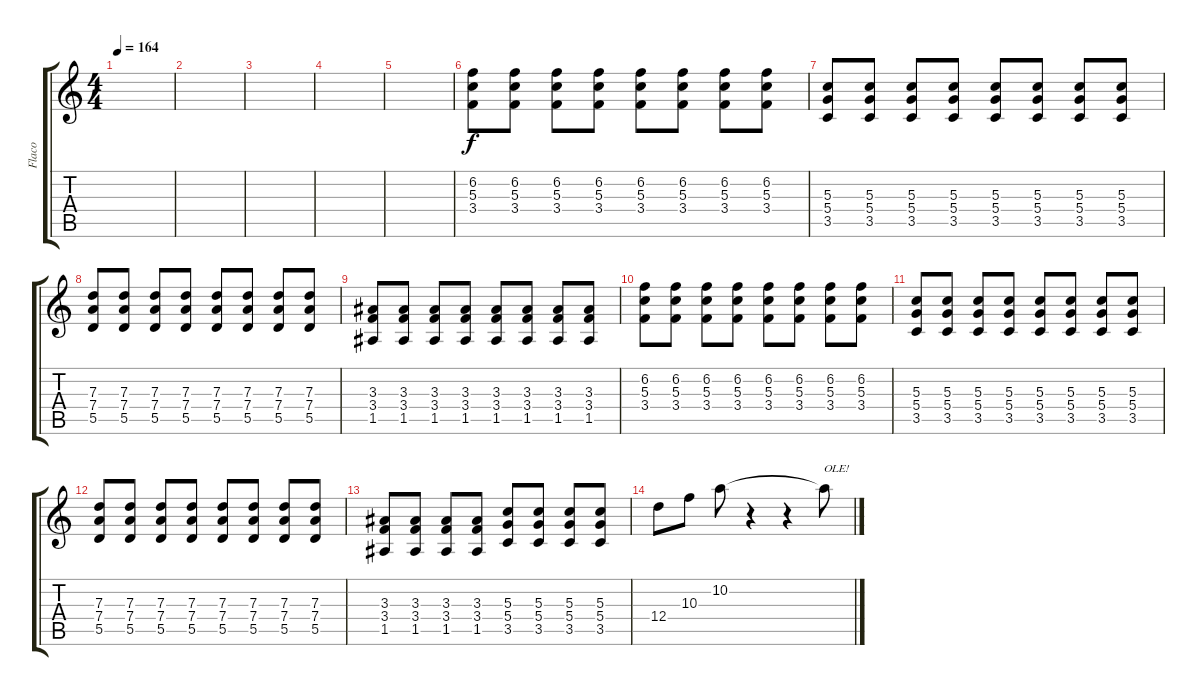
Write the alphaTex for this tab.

\track ("Flaco" "Flaco") {instrument distortionguitar}
\staff {score tabs}
\tuning (E4 B3 G3 D3 A2 E2) {hide}
\ts (4 4)
\tempo 164
\clef g2
\ks c
|
|
|
|
|
(6.2 5.3 3.4).8{dy f volume 11} (6.2 5.3 3.4).8 (6.2 5.3 3.4).8 (6.2 5.3 3.4).8 (6.2 5.3 3.4).8 (6.2 5.3 3.4).8 (6.2 5.3 3.4).8 (6.2 5.3 3.4).8 |
(5.3 5.4 3.5).8 (5.3 5.4 3.5).8 (5.3 5.4 3.5).8 (5.3 5.4 3.5).8 (5.3 5.4 3.5).8 (5.3 5.4 3.5).8 (5.3 5.4 3.5).8 (5.3 5.4 3.5).8 |
(7.3 7.4 5.5).8 (7.3 7.4 5.5).8 (7.3 7.4 5.5).8 (7.3 7.4 5.5).8 (7.3 7.4 5.5).8 (7.3 7.4 5.5).8 (7.3 7.4 5.5).8 (7.3 7.4 5.5).8 |
(3.3 3.4 1.5).8 (3.3 3.4 1.5).8 (3.3 3.4 1.5).8 (3.3 3.4 1.5).8 (3.3 3.4 1.5).8 (3.3 3.4 1.5).8 (3.3 3.4 1.5).8 (3.3 3.4 1.5).8 |
(6.2 5.3 3.4).8 (6.2 5.3 3.4).8 (6.2 5.3 3.4).8 (6.2 5.3 3.4).8 (6.2 5.3 3.4).8 (6.2 5.3 3.4).8 (6.2 5.3 3.4).8 (6.2 5.3 3.4).8 |
(5.3 5.4 3.5).8 (5.3 5.4 3.5).8 (5.3 5.4 3.5).8 (5.3 5.4 3.5).8 (5.3 5.4 3.5).8 (5.3 5.4 3.5).8 (5.3 5.4 3.5).8 (5.3 5.4 3.5).8 |
(7.3 7.4 5.5).8 (7.3 7.4 5.5).8 (7.3 7.4 5.5).8 (7.3 7.4 5.5).8 (7.3 7.4 5.5).8 (7.3 7.4 5.5).8 (7.3 7.4 5.5).8 (7.3 7.4 5.5).8 |
(3.3 3.4 1.5).8 (3.3 3.4 1.5).8 (3.3 3.4 1.5).8 (3.3 3.4 1.5).8 (5.3 5.4 3.5).8 (5.3 5.4 3.5).8 (5.3 5.4 3.5).8 (5.3 5.4 3.5).8 |
12.4.8{volume 13} 10.3.8 10.2.8 r.4 r.4 10.2{t}.8{txt "OLE!"}
